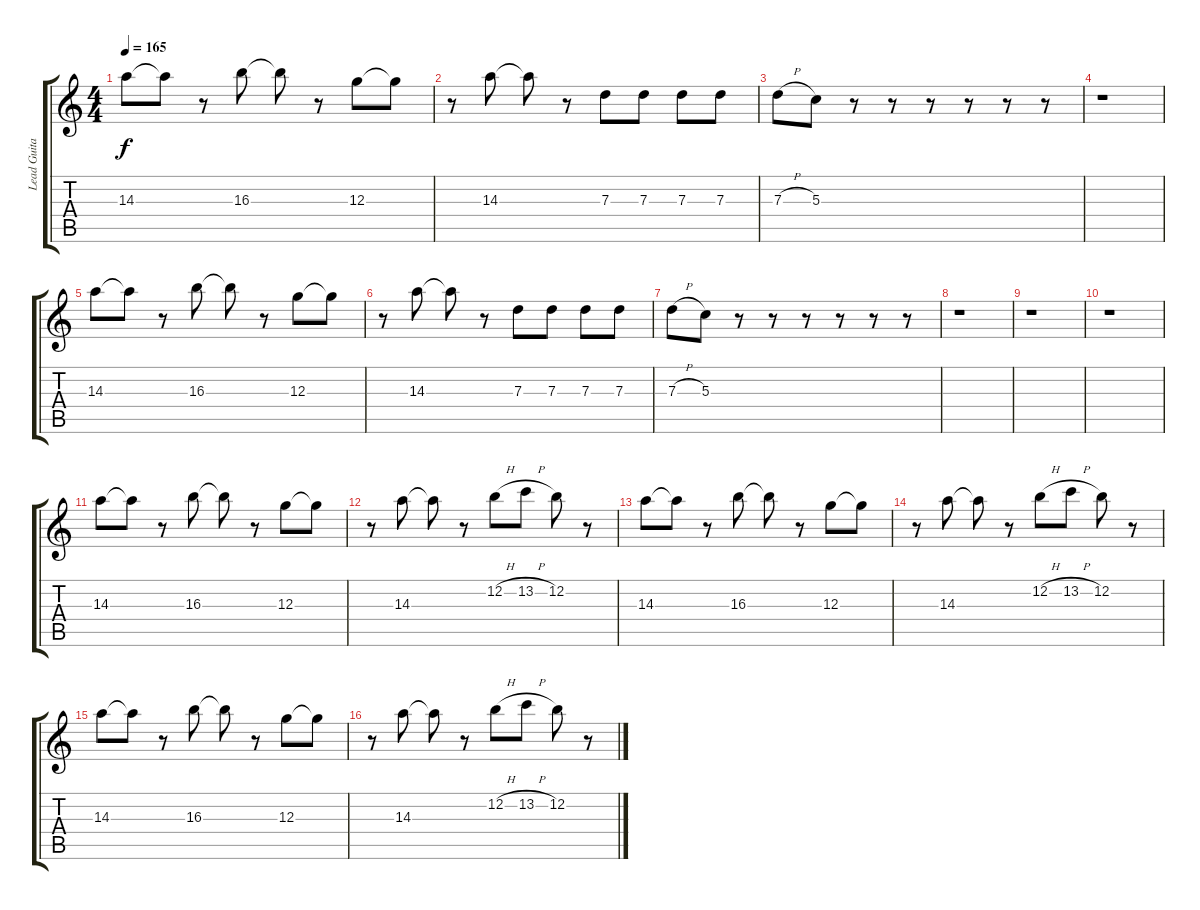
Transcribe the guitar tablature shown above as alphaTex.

\track ("Lead Guitar - Clean" "Lead Guita") {instrument electricguitarjazz}
\staff {score tabs}
\tuning (E4 B3 G3 D3 A2 D2) {hide}
\ts (4 4)
\tempo 165
\clef g2
\ks c
14.3.8{dy f} 14.3{t}.8 r.8 16.3.8 16.3{t}.8 r.8 12.3.8 12.3{t}.8 |
r.8 14.3.8 14.3{t}.8 r.8 7.3.8 7.3.8 7.3.8 7.3.8 |
7.3{h}.8 5.3.8 r.8 r.8 r.8 r.8 r.8 r.8 |
r.1 |
14.3.8 14.3{t}.8 r.8 16.3.8 16.3{t}.8 r.8 12.3.8 12.3{t}.8 |
r.8 14.3.8 14.3{t}.8 r.8 7.3.8 7.3.8 7.3.8 7.3.8 |
7.3{h}.8 5.3.8 r.8 r.8 r.8 r.8 r.8 r.8 |
r.1 |
r.1 |
r.1 |
14.3.8 14.3{t}.8 r.8 16.3.8 16.3{t}.8 r.8 12.3.8 12.3{t}.8 |
r.8 14.3.8 14.3{t}.8 r.8 12.2{h}.8 13.2{h}.8 12.2.8 r.8 |
14.3.8 14.3{t}.8 r.8 16.3.8 16.3{t}.8 r.8 12.3.8 12.3{t}.8 |
r.8 14.3.8 14.3{t}.8 r.8 12.2{h}.8 13.2{h}.8 12.2.8 r.8 |
14.3.8 14.3{t}.8 r.8 16.3.8 16.3{t}.8 r.8 12.3.8 12.3{t}.8 |
r.8 14.3.8 14.3{t}.8 r.8 12.2{h}.8 13.2{h}.8 12.2.8 r.8
